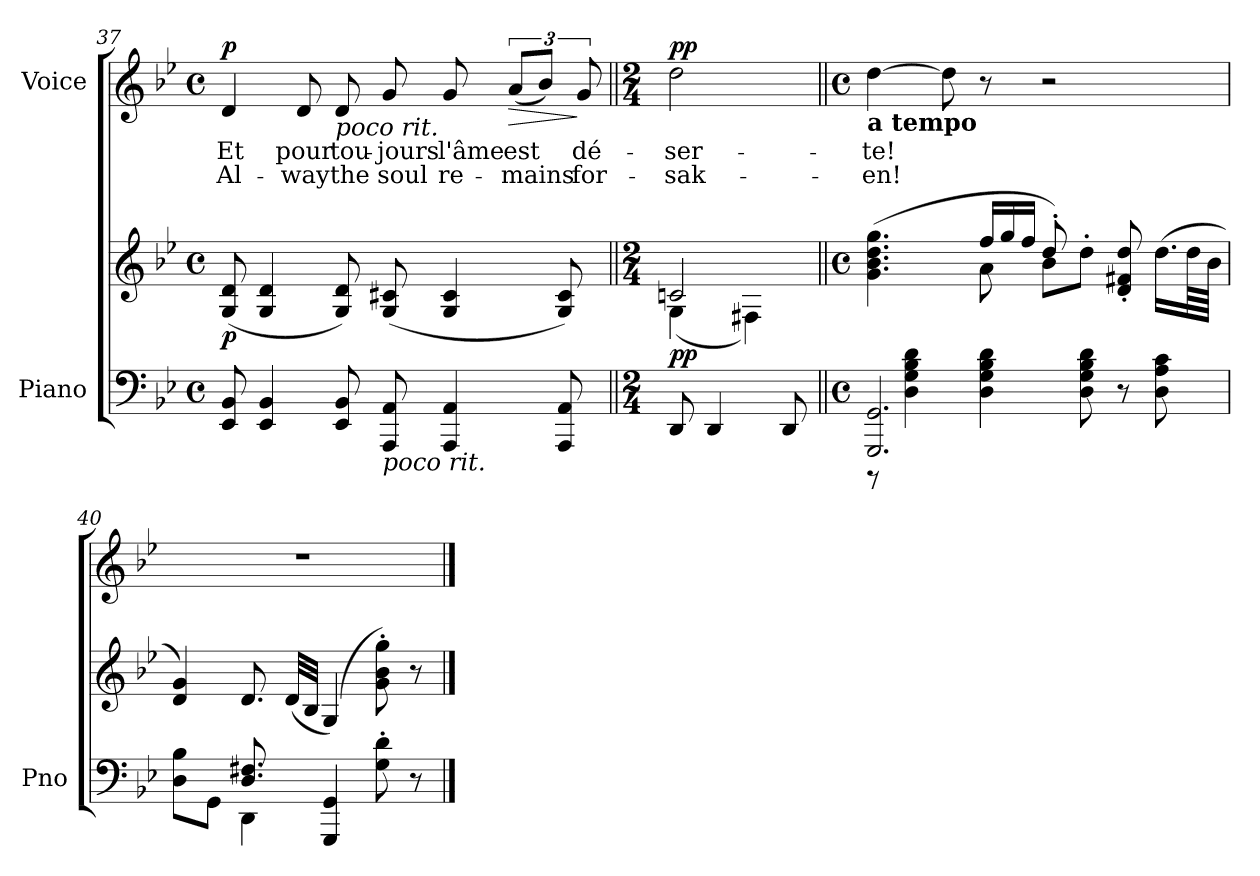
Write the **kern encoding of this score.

**kern	**kern	**dynam	**kern	**text	**text	**dynam
*part2	*part2	*part2	*part1	*part1	*part1	*part1
*staff3	*staff2	*staff2/3	*staff1	*staff1	*staff1	*staff1
*I"Piano	*	*	*I"Voice	*	*	*
*I'Pno	*	*	*	*	*	*
*clefF4	*clefG2	*	*clefG2	*	*	*
*k[b-e-]	*k[b-e-]	*	*k[b-e-]	*	*	*
*M4/4	*M4/4	*	*M4/4	*	*	*
*met(c)	*met(c)	*	*met(c)	*	*	*
=37	=37	=37	=37	=37	=37	=37
!	!	!LO:DY:b	!	!LO:LY:b	!LO:LY:b	!LO:DY:b
8EE-/ 8BB-/	(8G/ 8d/	p	4d/	Et	Al-	p
4EE-/ 4BB-/	4G/ 4d/	.	.	.	.	.
!	!	!	!	!LO:LY:b	!LO:LY:b	!
.	.	.	8d/	pour	-way	.
!	!	!	!LO:TX:b:i:t=poco rit.	!	!	!
!	!	!	!	!LO:LY:b	!LO:LY:b	!
8EE-/ 8BB-/	8G/ 8d/)	.	8d/	tou-	the	.
!LO:TX:b:i:t=poco rit.	!	!	!	!	!	!
!	!	!	!	!LO:LY:b	!LO:LY:b	!
8AAA/ 8AA/	(8G/ 8c#X/	.	8g/	-jours	soul	.
!	!	!	!	!LO:LY:b	!LO:LY:b	!
4AAA/ 4AA/	4G/ 4c#/	.	8g/	l'âme	re-	.
!	!	!	!	!LO:LY:b	!LO:LY:b	!LO:HP:b
.	.	.	(12a/L	est	-mains	>
.	.	.	12b-/J)	.	.	.
8AAA/ 8AA/	8G/ 8c#/)	.	.	.	.	.
!	!	!	!	!LO:LY:b	!LO:LY:b	!
.	.	.	12g/	dé-	for-	]
=38||	=38||	=38||	=38||	=38||	=38||	=38||
*M2/4	*M2/4	*	*M2/4	*	*	*
*	*^	*	*	*	*	*
!	!	!	!LO:DY:b	!	!LO:LY:b	!LO:LY:b	!LO:DY:b
8DD/	2cn/	(4G\	pp	2dd\	-ser-	-sak-	pp
4DD/	.	.	.	.	.	.	.
.	.	4F#X\)	.	.	.	.	.
8DD/	.	.	.	.	.	.	.
!!LO:PB:g=z
=39||	=39||	=39||	=39||	=39||	=39||	=39||	=39||
*M4/4	*M4/4	*	*	*M4/4	*	*	*
*met(c)	*met(c)	*	*	*met(c)	*	*	*
*^	*	*	*	*	*	*	*
!	!	!	!	!	!LO:TX:b:B:t=a tempo	!	!	!
!	!	!	!	!	!	!LO:LY:b	!LO:LY:b	!
2.GGG/ 2.GG/	8r	(4.g\ 4.b-\ 4.dd\ 4.gg\	4.ryy	.	[4dd\	te!	-en!	.
.	4D\ 4G\ 4B-\ 4d\	.	.	.	.	.	.	.
.	.	.	.	.	8dd\]	.	.	.
*	*	*Xtuplet	*	*	*	*	*	*
.	4D\ 4G\ 4B-\ 4d\	24ff/LL	8a\	.	8r	.	.	.
.	.	24gg/	.	.	.	.	.	.
.	.	24ff/JJ	.	.	.	.	.	.
.	.	8dd'/)	8b-\L	.	2r	.	.	.
.	8D\ 8G\ 8B-\ 8d\	8ryy	8dd'>\J	.	.	.	.	.
4ryy	8r	8d/'< 8f#X/'< 8dd/'<	4ryy	.	.	.	.	.
.	8D\ 8A\ 8c\	(16.dd\LL	.	.	.	.	.	.
.	.	64dd\LL	.	.	.	.	.	.
.	.	64b-\JJJJ	.	.	.	.	.	.
*	*	*v	*v	*	*	*	*	*
=40	=40	=40	=40	=40	=40	=40	=40
8D\ 8B-\L	4ryy	4d/ 4g/)	.	1r	.	.	.
8GG\J	.	.	.	.	.	.	.
8.D/ 8.F#X/	4DD\	8.d/	.	.	.	.	.
16ryy	.	(32d/LLL	.	.	.	.	.
.	.	32B-/JJJ	.	.	.	.	.
4.ryy	4GGG/ 4GG/	(4G/)	.	.	.	.	.
.	8G\'> 8d\'>	8g\' 8b-\' 8gg\')	.	.	.	.	.
8r	8ryy	8r	.	.	.	.	.
*v	*v	*	*	*	*	*	*
==	==	==	==	==	==	==
*-	*-	*-	*-	*-	*-	*-
